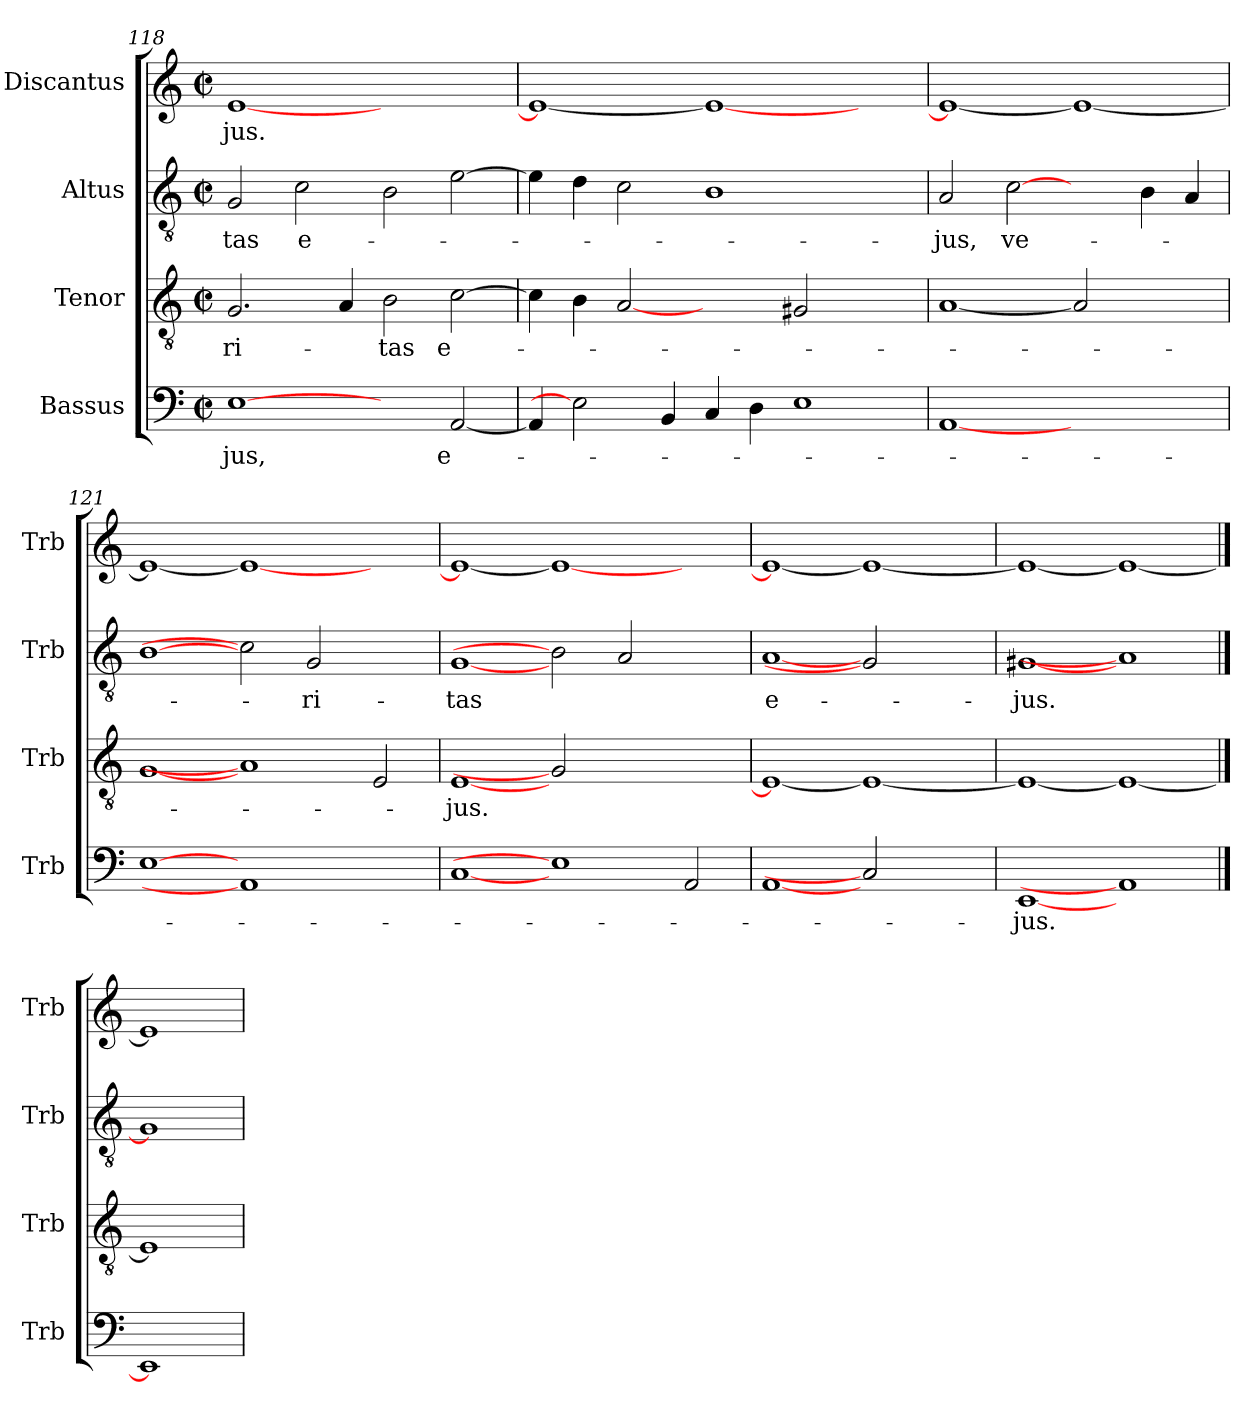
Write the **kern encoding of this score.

**kern	**text	**kern	**text	**kern	**text	**kern	**text
*part4	*part4	*part3	*part3	*part2	*part2	*part1	*part1
*staff4	*staff4	*staff3	*staff3	*staff2	*staff2	*staff1	*staff1
*I"Bassus	*	*I"Tenor	*	*I"Altus	*	*I"Discantus	*
*I'Trb	*	*I'Trb	*	*I'Trb	*	*I'Trb	*
!!LO:LB:g=z
*clefF4	*	*clefGv2	*	*clefGv2	*	*clefG2	*
*k[]	*	*k[]	*	*k[]	*	*k[]	*
*a:	*	*a:	*	*a:	*	*a:	*
*M2/2	*	*M2/2	*	*M2/2	*	*M2/2	*
*met(c|)	*	*met(c|)	*	*met(c|)	*	*met(c|)	*
=118	=118	=118	=118	=118	=118	=118	=118
!	!LO:LY:b	!	!LO:LY:b	!	!LO:LY:b	!	!LO:LY:b
[1E	-jus,	2.G/	-ri-	2G/	-tas	[1e	-jus.
!	!	!	!	!	!LO:LY:b	!	!
.	.	.	.	2c\	e-	.	.
.	.	4A/	.	.	.	.	.
!	!	!	!LO:LY:b	!	!	!	!
2ryy	.	2B\	-tas	2B\	.	1ryy	.
!	!LO:LY:b	!	!LO:LY:b	!	!	!	!
[2AA/	e-	[2c\	e-	[2e\	.	.	.
=119	=119	=119	=119	=119	=119	=119	=119
4AA/]	.	4c\]	.	4e\]	.	1e_	.
2E]	.	4B\	.	4d\	.	.	.
.	.	[2A	.	2c\	.	.	.
4BB/	.	.	.	.	.	.	.
4C/	.	2ryy	.	1B	.	1e_	.
4D\	.	.	.	.	.	.	.
1E	.	2G#X/	.	.	.	.	.
.	.	2ryy	.	2ryy	.	2ryy	.
=120	=120	=120	=120	=120	=120	=120	=120
!	!	!	!	!	!LO:LY:b	!	!
[1AA	.	[1A	.	2A/	-jus,	1e_	.
!	!	!	!	!	!LO:LY:b	!	!
.	.	.	.	[2c	ve-	.	.
1ryy	.	2A]	.	2ryy	.	1e_	.
.	.	2ryy	.	4B\	.	.	.
.	.	.	.	4A/	.	.	.
=121	=121	=121	=121	=121	=121	=121	=121
[1E	.	[1G	.	[1B	.	1e_	.
1AA]	.	1A]	.	2c]	.	1e_	.
!	!	!	!	!	!LO:LY:b	!	!
.	.	.	.	2G/	-ri-	.	.
2ryy	.	2E/	.	2ryy	.	2ryy	.
=122	=122	=122	=122	=122	=122	=122	=122
!	!	!	!LO:LY:b	!	!LO:LY:b	!	!
[1C	.	[1E	-jus.	[1G	-tas	1e_	.
1E]	.	2G]	.	2B]	.	1e_	.
.	.	1ryy	.	2A/	.	.	.
2AA/	.	.	.	2ryy	.	2ryy	.
=123	=123	=123	=123	=123	=123	=123	=123
!	!	!	!	!	!LO:LY:b	!	!
[1AA	.	1E_	.	[1A	e-	1e_	.
2C]	.	1E_	.	2G]	.	1e_	.
2ryy	.	.	.	2ryy	.	.	.
=124	=124	=124	=124	=124	=124	=124	=124
!	!LO:LY:b	!	!	!	!LO:LY:b	!	!
[1EE	-jus.	1E_	.	[1G#X	-jus.	1e_	.
1AA]	.	1E_	.	1A]	.	1e_	.
==125	==125	==125	==125	==125	==125	==125	==125
1EE]	.	1E]	.	1G#]	.	1e]	.
=	=	=	=	=	=	=	=
*-	*-	*-	*-	*-	*-	*-	*-
